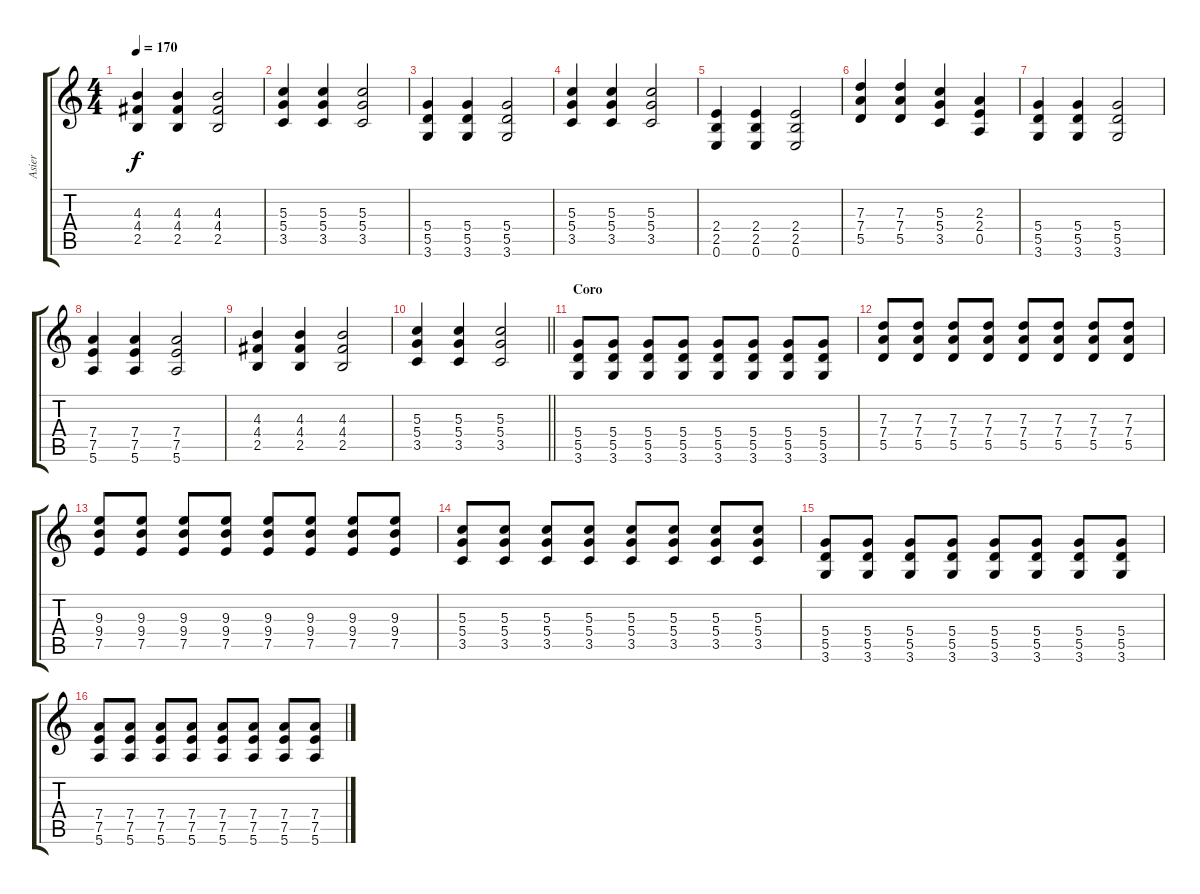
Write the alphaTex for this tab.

\track ("Asier" "Asier") {instrument overdrivenguitar}
\staff {score tabs}
\tuning (E4 B3 G3 D3 A2 E2) {hide}
\ts (4 4)
\tempo 170
\clef g2
\ks c
(4.3 4.4 2.5).4{dy f} (4.3 4.4 2.5).4 (4.3 4.4 2.5).2 |
(5.3 5.4 3.5).4 (5.3 5.4 3.5).4 (5.3 5.4 3.5).2 |
(5.4 5.5 3.6).4 (5.4 5.5 3.6).4 (5.4 5.5 3.6).2 |
(5.3 5.4 3.5).4 (5.3 5.4 3.5).4 (5.3 5.4 3.5).2 |
(2.4 2.5 0.6).4 (2.4 2.5 0.6).4 (2.4 2.5 0.6).2 |
(7.3 7.4 5.5).4 (7.3 7.4 5.5).4 (5.3 5.4 3.5).4 (2.3 2.4 0.5).4 |
(5.4 5.5 3.6).4 (5.4 5.5 3.6).4 (5.4 5.5 3.6).2 |
(7.4 7.5 5.6).4 (7.4 7.5 5.6).4 (7.4 7.5 5.6).2 |
(4.3 4.4 2.5).4 (4.3 4.4 2.5).4 (4.3 4.4 2.5).2 |
\barLineRight lightlight
(5.3 5.4 3.5).4 (5.3 5.4 3.5).4 (5.3 5.4 3.5).2 |
\section ("" "Coro")
(5.4 5.5 3.6).8 (5.4 5.5 3.6).8 (5.4 5.5 3.6).8 (5.4 5.5 3.6).8 (5.4 5.5 3.6).8 (5.4 5.5 3.6).8 (5.4 5.5 3.6).8 (5.4 5.5 3.6).8 |
(7.3 7.4 5.5).8 (7.3 7.4 5.5).8 (7.3 7.4 5.5).8 (7.3 7.4 5.5).8 (7.3 7.4 5.5).8 (7.3 7.4 5.5).8 (7.3 7.4 5.5).8 (7.3 7.4 5.5).8 |
(9.3 9.4 7.5).8 (9.3 9.4 7.5).8 (9.3 9.4 7.5).8 (9.3 9.4 7.5).8 (9.3 9.4 7.5).8 (9.3 9.4 7.5).8 (9.3 9.4 7.5).8 (9.3 9.4 7.5).8 |
(5.3 5.4 3.5).8 (5.3 5.4 3.5).8 (5.3 5.4 3.5).8 (5.3 5.4 3.5).8 (5.3 5.4 3.5).8 (5.3 5.4 3.5).8 (5.3 5.4 3.5).8 (5.3 5.4 3.5).8 |
(5.4 5.5 3.6).8 (5.4 5.5 3.6).8 (5.4 5.5 3.6).8 (5.4 5.5 3.6).8 (5.4 5.5 3.6).8 (5.4 5.5 3.6).8 (5.4 5.5 3.6).8 (5.4 5.5 3.6).8 |
(7.4 7.5 5.6).8 (7.4 7.5 5.6).8 (7.4 7.5 5.6).8 (7.4 7.5 5.6).8 (7.4 7.5 5.6).8 (7.4 7.5 5.6).8 (7.4 7.5 5.6).8 (7.4 7.5 5.6).8
